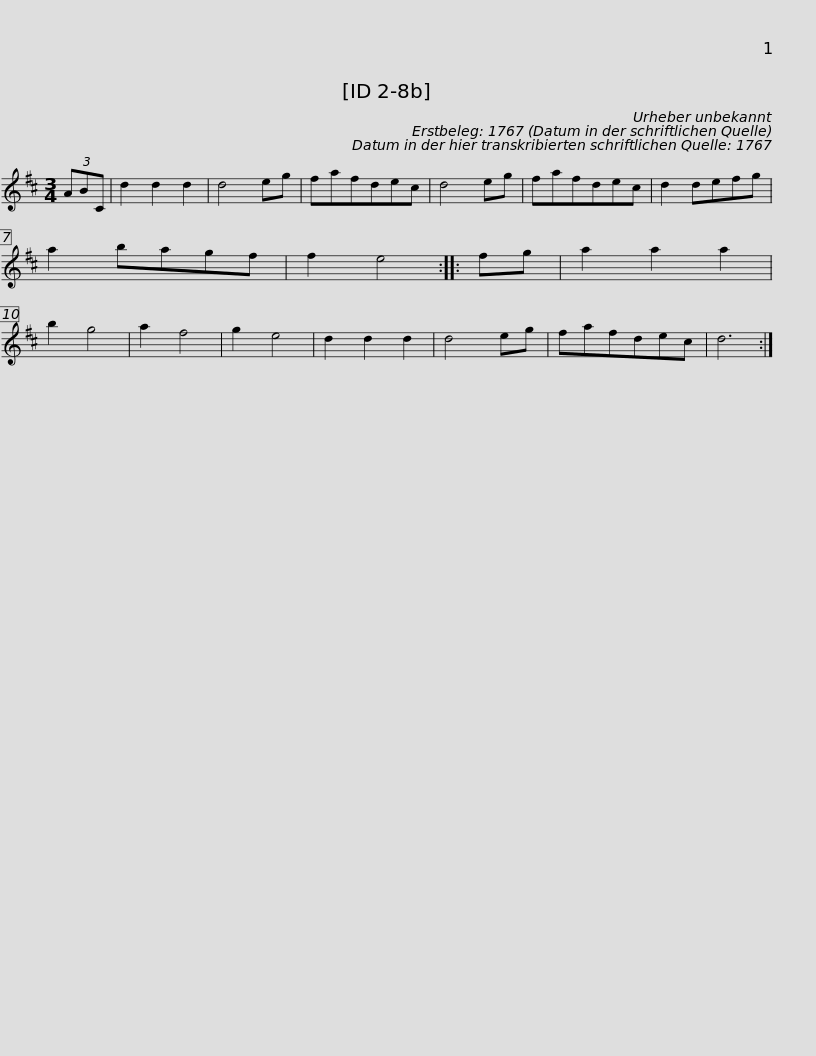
X:1
L:1/8
M:3/4
I:linebreak $
K:D
V:1 treble
V:1
 (3ABC | d2 d2 d2 | d4 eg | fafdec | d4 eg | %5
 fafdec | d2 defg | a2 bagf | f2 e4 :: fg |$ %10
 a2 a2 a2 | b2 g4 | a2 f4 | g2 e4 | d2 d2 d2 | %15
 d4 eg | fafdec | d6 :| %18
